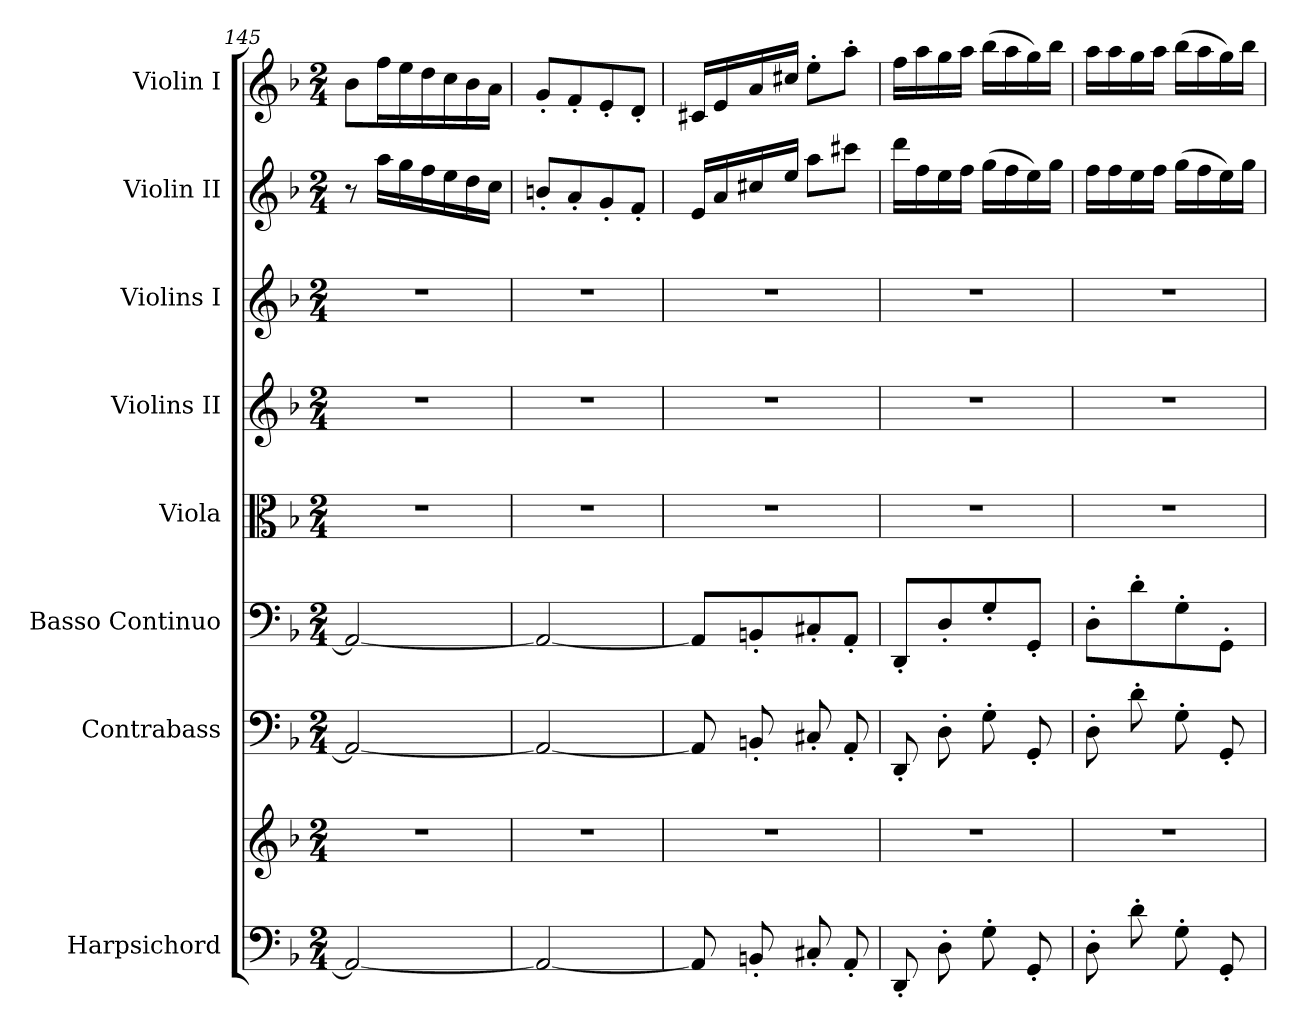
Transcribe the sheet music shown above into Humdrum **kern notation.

**kern	**kern	**kern	**kern	**kern	**kern	**kern	**kern	**kern
*part8	*part8	*part7	*part6	*part5	*part4	*part3	*part2	*part1
*staff9	*staff8	*staff7	*staff6	*staff5	*staff4	*staff3	*staff2	*staff1
*I"Harpsichord	*	*I"Contrabass	*I"Basso Continuo	*I"Viola	*I"Violins II	*I"Violins I	*I"Violin II	*I"Violin I
*I'Hch.	*	*I'Cb.	*I'B.C.	*I'Vla.	*I'Vlns. II	*I'Vlns. I	*I'Vln. II	*I'Vln. I
*clefF4	*clefG2	*clefF4	*clefF4	*clefC3	*clefG2	*clefG2	*clefG2	*clefG2
*	*	*ITrd7c12	*	*	*	*	*	*
*k[b-]	*k[b-]	*k[b-]	*k[b-]	*k[b-]	*k[b-]	*k[b-]	*k[b-]	*k[b-]
*M2/4	*M2/4	*M2/4	*M2/4	*M2/4	*M2/4	*M2/4	*M2/4	*M2/4
=145	=145	=145	=145	=145	=145	=145	=145	=145
2AA/_	2r	2AAA/_	2AA/_	2r	2r	2r	8r	8b-\L
.	.	.	.	.	.	.	16aa\LL	16ff\L
.	.	.	.	.	.	.	16gg\	16ee\
.	.	.	.	.	.	.	16ff\	16dd\
.	.	.	.	.	.	.	16ee\	16cc\
.	.	.	.	.	.	.	16dd\	16b-\
.	.	.	.	.	.	.	16cc\JJ	16a\JJ
=146	=146	=146	=146	=146	=146	=146	=146	=146
2AA/_	2r	2AAA/_	2AA/_	2r	2r	2r	8bn'/L	8g'/L
.	.	.	.	.	.	.	8a'/	8f'/
.	.	.	.	.	.	.	8g'/	8e'/
.	.	.	.	.	.	.	8f'/J	8d'/J
=147	=147	=147	=147	=147	=147	=147	=147	=147
8AA/]	2r	8AAA/]	8AA/L]	2r	2r	2r	16e/LL	16c#X/LL
.	.	.	.	.	.	.	16a/	16e/
8BBn'/	.	8BBBn'/	8BBn'/	.	.	.	16cc#X/	16a/
.	.	.	.	.	.	.	16ee/JJ	16cc#X/JJ
8C#X'/	.	8CC#X'/	8C#X'/	.	.	.	8aa\L	8ee'\L
8AA'/	.	8AAA'/	8AA'/J	.	.	.	8ccc#X\J	8aa'\J
!!LO:PB:g=z
=148	=148	=148	=148	=148	=148	=148	=148	=148
8DD'/	2r	8DDD'/	8DD'/L	2r	2r	2r	16ddd\LL	16ff\LL
.	.	.	.	.	.	.	16ff\	16aa\
8D'\	.	8DD'\	8D'/	.	.	.	16ee\	16gg\
.	.	.	.	.	.	.	16ff\JJ	16aa\JJ
8G'\	.	8GG'\	8G'/	.	.	.	(>16gg\LL	(>16bb-\LL
.	.	.	.	.	.	.	16ff\	16aa\
8GG'/	.	8GGG'/	8GG'/J	.	.	.	16ee\)	16gg\)
.	.	.	.	.	.	.	16gg\JJ	16bb-\JJ
=149	=149	=149	=149	=149	=149	=149	=149	=149
8D'\	2r	8DD'\	8D'\L	2r	2r	2r	16ff\LL	16aa\LL
.	.	.	.	.	.	.	16ff\	16aa\
8d'\	.	8D'\	8d'\	.	.	.	16ee\	16gg\
.	.	.	.	.	.	.	16ff\JJ	16aa\JJ
8G'\	.	8GG'\	8G'\	.	.	.	(>16gg\LL	(>16bb-\LL
.	.	.	.	.	.	.	16ff\	16aa\
8GG'/	.	8GGG'/	8GG'\J	.	.	.	16ee\)	16gg\)
.	.	.	.	.	.	.	16gg\JJ	16bb-\JJ
=	=	=	=	=	=	=	=	=
*-	*-	*-	*-	*-	*-	*-	*-	*-
